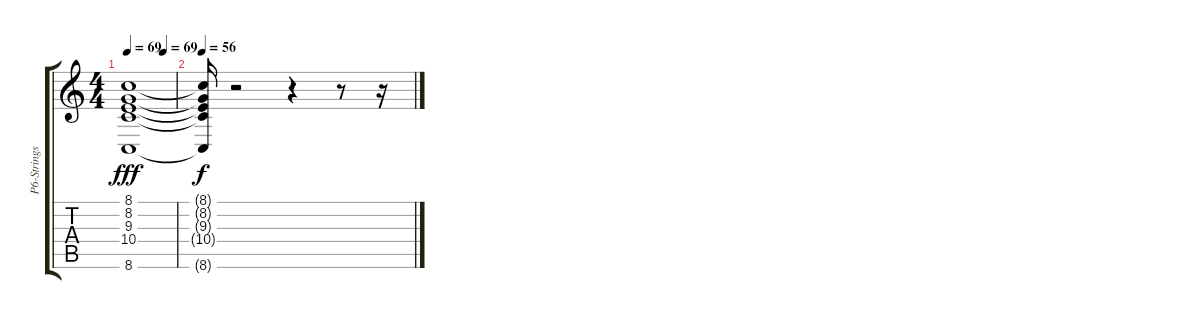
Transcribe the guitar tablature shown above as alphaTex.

\track ("P6-Strings1" "P6-Strings") {instrument stringensemble1}
\staff {score tabs}
\tuning (E4 B3 G3 D3 A2 E2) {hide}
\ts (4 4)
\tempo 69
\tempo (69 0.75)
\clef g2
\ks c
(8.1 8.2 9.3 10.4 8.6).1{dy fff} |
\tempo 56
(8.1{t} 8.2{t} 9.3{t} 10.4{t} 8.6{t}).16{dy f} r.2 r.4 r.8 r.16
